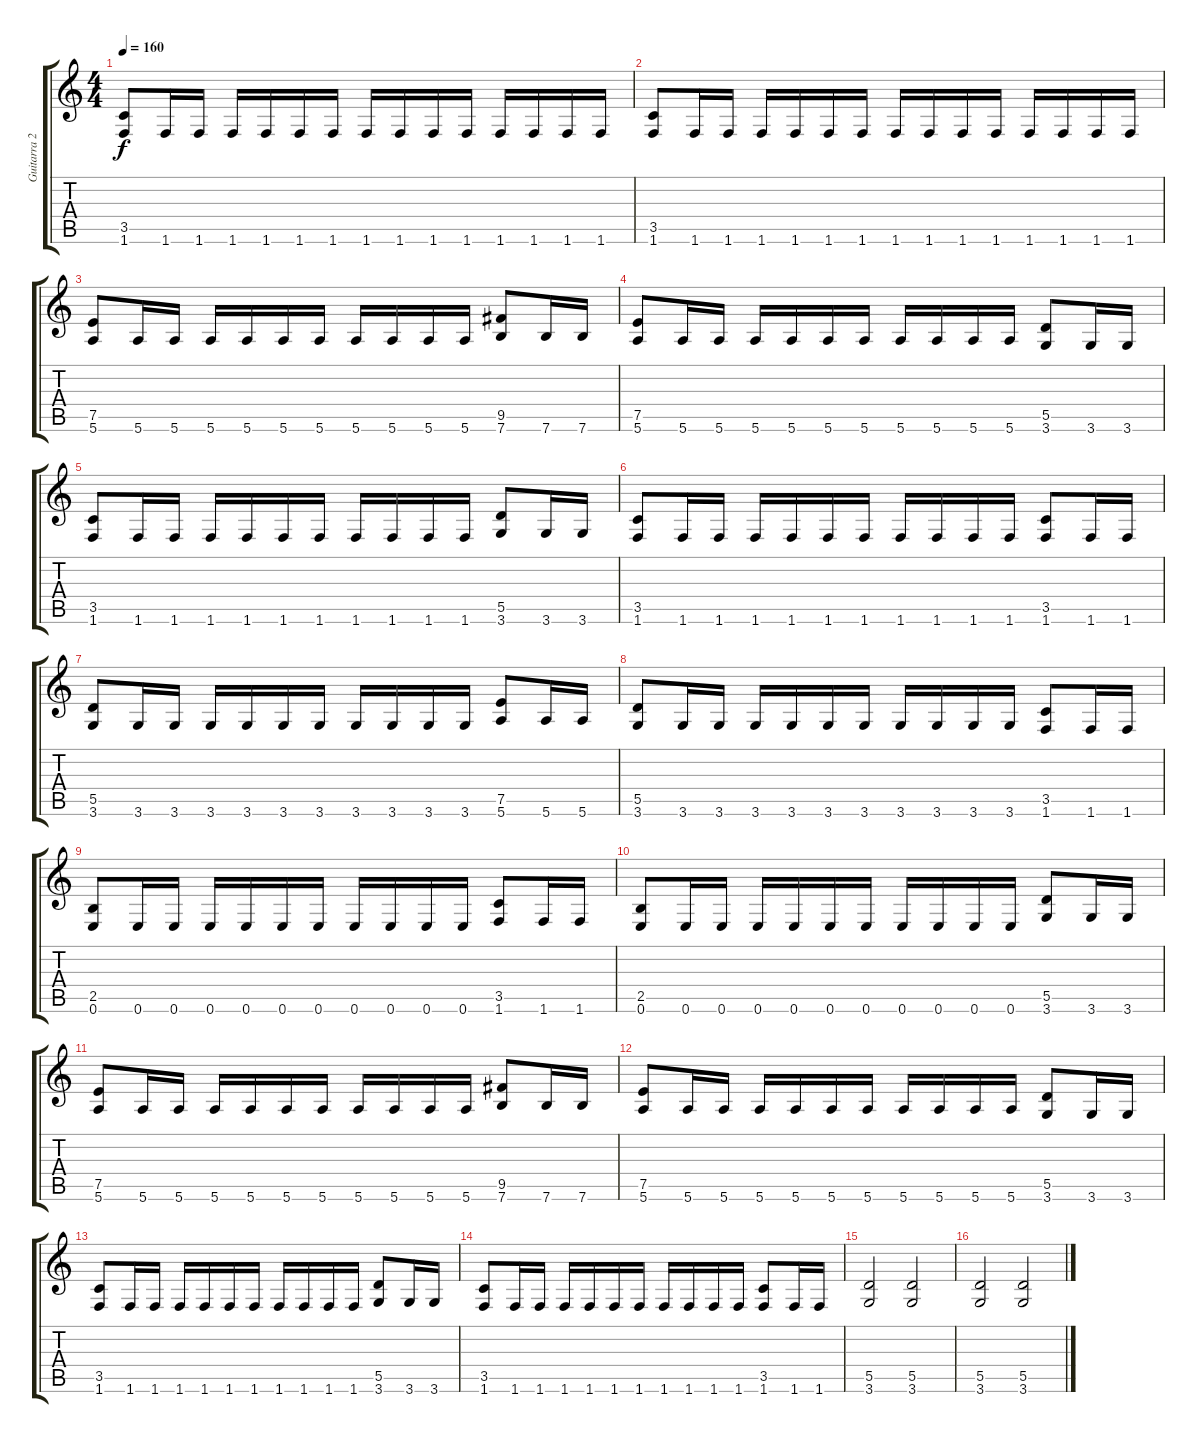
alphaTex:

\track ("Guitarra 2" "Guitarra 2") {instrument distortionguitar}
\staff {score tabs}
\tuning (E4 B3 G3 D3 A2 E2) {hide}
\ts (4 4)
\tempo 160
\clef g2
\ks c
(3.5 1.6).8{dy f} 1.6.16 1.6.16 1.6.16 1.6.16 1.6.16 1.6.16 1.6.16 1.6.16 1.6.16 1.6.16 1.6.16 1.6.16 1.6.16 1.6.16 |
(3.5 1.6).8 1.6.16 1.6.16 1.6.16 1.6.16 1.6.16 1.6.16 1.6.16 1.6.16 1.6.16 1.6.16 1.6.16 1.6.16 1.6.16 1.6.16 |
(7.5 5.6).8 5.6.16 5.6.16 5.6.16 5.6.16 5.6.16 5.6.16 5.6.16 5.6.16 5.6.16 5.6.16 (9.5 7.6).8 7.6.16 7.6.16 |
(7.5 5.6).8 5.6.16 5.6.16 5.6.16 5.6.16 5.6.16 5.6.16 5.6.16 5.6.16 5.6.16 5.6.16 (5.5 3.6).8 3.6.16 3.6.16 |
(3.5 1.6).8 1.6.16 1.6.16 1.6.16 1.6.16 1.6.16 1.6.16 1.6.16 1.6.16 1.6.16 1.6.16 (5.5 3.6).8 3.6.16 3.6.16 |
(3.5 1.6).8 1.6.16 1.6.16 1.6.16 1.6.16 1.6.16 1.6.16 1.6.16 1.6.16 1.6.16 1.6.16 (3.5 1.6).8 1.6.16 1.6.16 |
(5.5 3.6).8 3.6.16 3.6.16 3.6.16 3.6.16 3.6.16 3.6.16 3.6.16 3.6.16 3.6.16 3.6.16 (7.5 5.6).8 5.6.16 5.6.16 |
(5.5 3.6).8 3.6.16 3.6.16 3.6.16 3.6.16 3.6.16 3.6.16 3.6.16 3.6.16 3.6.16 3.6.16 (3.5 1.6).8 1.6.16 1.6.16 |
(2.5 0.6).8 0.6.16 0.6.16 0.6.16 0.6.16 0.6.16 0.6.16 0.6.16 0.6.16 0.6.16 0.6.16 (3.5 1.6).8 1.6.16 1.6.16 |
(2.5 0.6).8 0.6.16 0.6.16 0.6.16 0.6.16 0.6.16 0.6.16 0.6.16 0.6.16 0.6.16 0.6.16 (5.5 3.6).8 3.6.16 3.6.16 |
(7.5 5.6).8 5.6.16 5.6.16 5.6.16 5.6.16 5.6.16 5.6.16 5.6.16 5.6.16 5.6.16 5.6.16 (9.5 7.6).8 7.6.16 7.6.16 |
(7.5 5.6).8 5.6.16 5.6.16 5.6.16 5.6.16 5.6.16 5.6.16 5.6.16 5.6.16 5.6.16 5.6.16 (5.5 3.6).8 3.6.16 3.6.16 |
(3.5 1.6).8 1.6.16 1.6.16 1.6.16 1.6.16 1.6.16 1.6.16 1.6.16 1.6.16 1.6.16 1.6.16 (5.5 3.6).8 3.6.16 3.6.16 |
(3.5 1.6).8 1.6.16 1.6.16 1.6.16 1.6.16 1.6.16 1.6.16 1.6.16 1.6.16 1.6.16 1.6.16 (3.5 1.6).8 1.6.16 1.6.16 |
(5.5 3.6).2 (5.5 3.6).2 |
(5.5 3.6).2 (5.5 3.6).2
